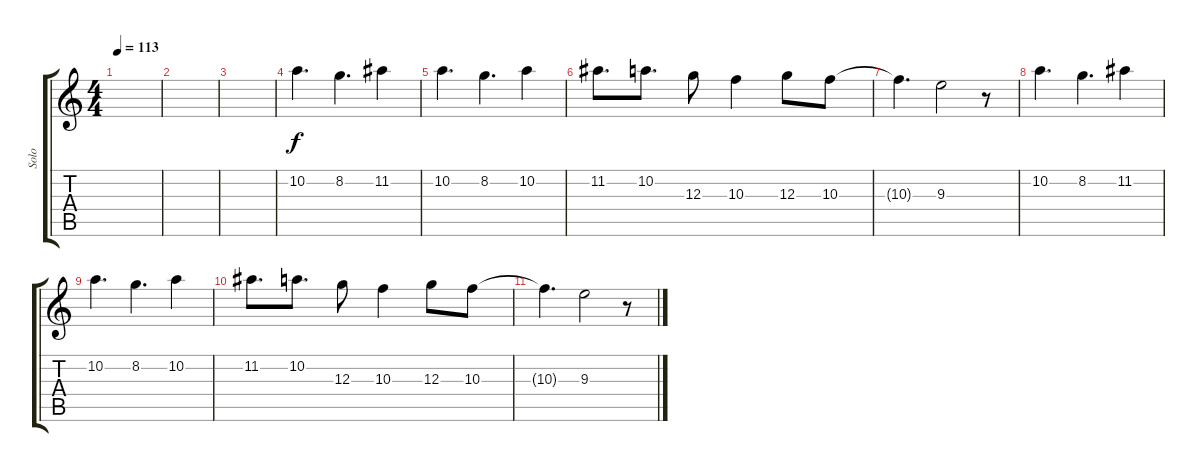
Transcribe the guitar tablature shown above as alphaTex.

\track ("Solo" "Solo") {instrument overdrivenguitar}
\staff {score tabs}
\tuning (E4 B3 G3 D3 A2 E2) {hide}
\ts (4 4)
\tempo 113
\clef g2
\ks c
|
|
|
10.2.4{d} 8.2.4{d} 11.2.4 |
10.2.4{d} 8.2.4{d} 10.2.4 |
11.2.8{d} 10.2.8{d} 12.3.8 10.3.4 12.3.8 10.3.8 |
10.3{t}.4{d} 9.3.2 r.8 |
10.2.4{d} 8.2.4{d} 11.2.4 |
10.2.4{d} 8.2.4{d} 10.2.4 |
11.2.8{d} 10.2.8{d} 12.3.8 10.3.4 12.3.8 10.3.8 |
10.3{t}.4{d} 9.3.2 r.8
